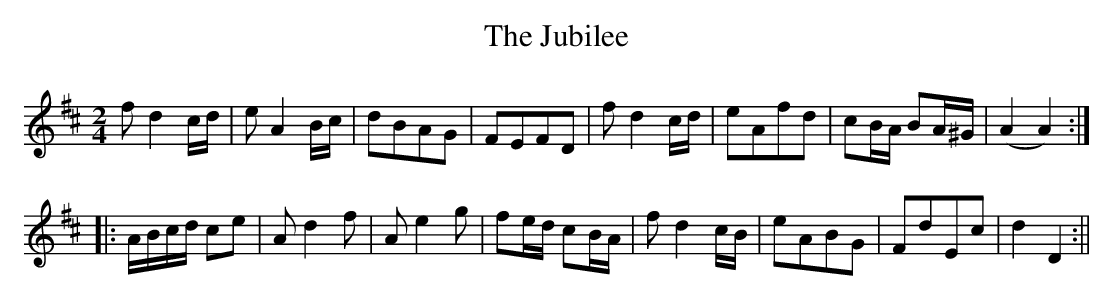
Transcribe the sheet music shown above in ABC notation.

X:1
T:Jubilee, The
M:2/4
L:1/8
K:D
f d2 c/d/|e A2 B/c/|dBAG|FEFD|f d2 c/d/|eAfd|cB/A/ BA/^G/|(A2 A2):|
|:A/B/c/d/ ce|A d2 f|A e2 g|fe/d/ cB/A/|f d2 c/B/|eABG|FdEc|d2 D2:||
